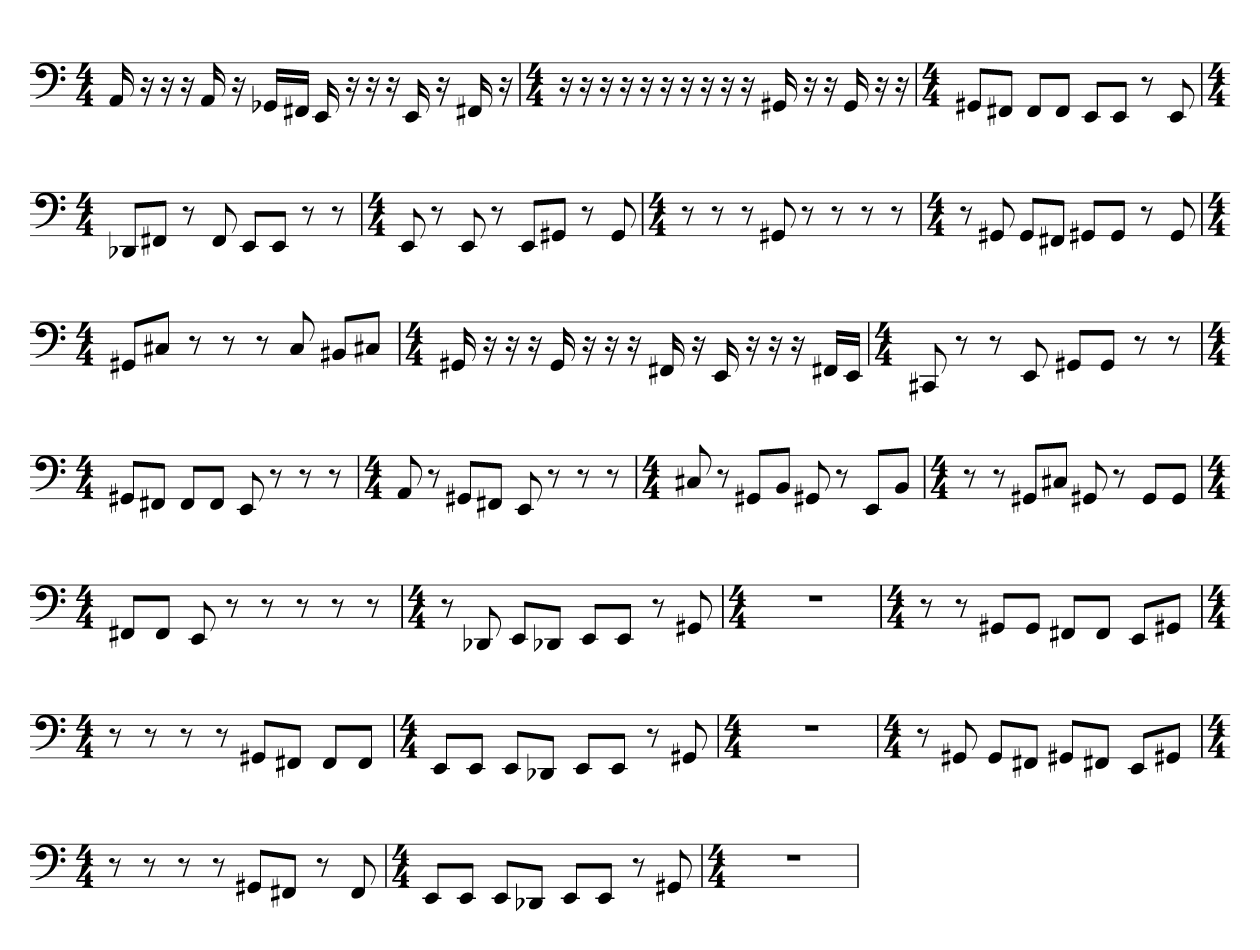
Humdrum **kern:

**kern
*part1
*staff1
*M4/4
=
16AA
16r
16r
16r
16AA
16r
16GG-XLL
16FF#XJJ
16EE
16r
16r
16r
16EE
16r
16FF#X
16r
=
*M4/4
16r
16r
16r
16r
16r
16r
16r
16r
16r
16r
16GG#X
16r
16r
16GG#
16r
16r
=
*M4/4
8GG#XL
8FF#XJ
8FF#L
8FF#J
8EEL
8EEJ
8r
8EE
=
*M4/4
8DD-XL
8FF#XJ
8r
8FF#
8EEL
8EEJ
8r
8r
=
*M4/4
8EE
8r
8EE
8r
8EEL
8GG#XJ
8r
8GG#
=
*M4/4
8r
8r
8r
8GG#X
8r
8r
8r
8r
=
*M4/4
8r
8GG#X
8GG#L
8FF#XJ
8GG#XL
8GG#J
8r
8GG#
=
*M4/4
8GG#XL
8C#XJ
8r
8r
8r
8C#
8BB#XL
8C#XJ
=
*M4/4
16GG#X
16r
16r
16r
16GG#
16r
16r
16r
16FF#X
16r
16EE
16r
16r
16r
16FF#XLL
16EEJJ
=
*M4/4
8CC#X
8r
8r
8EE
8GG#XL
8GG#J
8r
8r
=
*M4/4
8GG#XL
8FF#XJ
8FF#L
8FF#J
8EE
8r
8r
8r
=
*M4/4
8AA
8r
8GG#XL
8FF#XJ
8EE
8r
8r
8r
=
*M4/4
8C#X
8r
8GG#XL
8BBJ
8GG#X
8r
8EEL
8BBJ
=
*M4/4
8r
8r
8GG#XL
8C#XJ
8GG#X
8r
8GG#L
8GG#J
=
*M4/4
8FF#XL
8FF#J
8EE
8r
8r
8r
8r
8r
=
*M4/4
8r
8DD-X
8EEL
8DD-XJ
8EEL
8EEJ
8r
8GG#X
=
*M4/4
1r
=
*M4/4
8r
8r
8GG#XL
8GG#J
8FF#XL
8FF#J
8EEL
8GG#XJ
=
*M4/4
8r
8r
8r
8r
8GG#XL
8FF#XJ
8FF#L
8FF#J
=
*M4/4
8EEL
8EEJ
8EEL
8DD-XJ
8EEL
8EEJ
8r
8GG#X
=
*M4/4
1r
=
*M4/4
8r
8GG#X
8GG#L
8FF#XJ
8GG#XL
8FF#XJ
8EEL
8GG#XJ
=
*M4/4
8r
8r
8r
8r
8GG#XL
8FF#XJ
8r
8FF#
=
*M4/4
8EEL
8EEJ
8EEL
8DD-XJ
8EEL
8EEJ
8r
8GG#X
=
*M4/4
1r
=
*-
